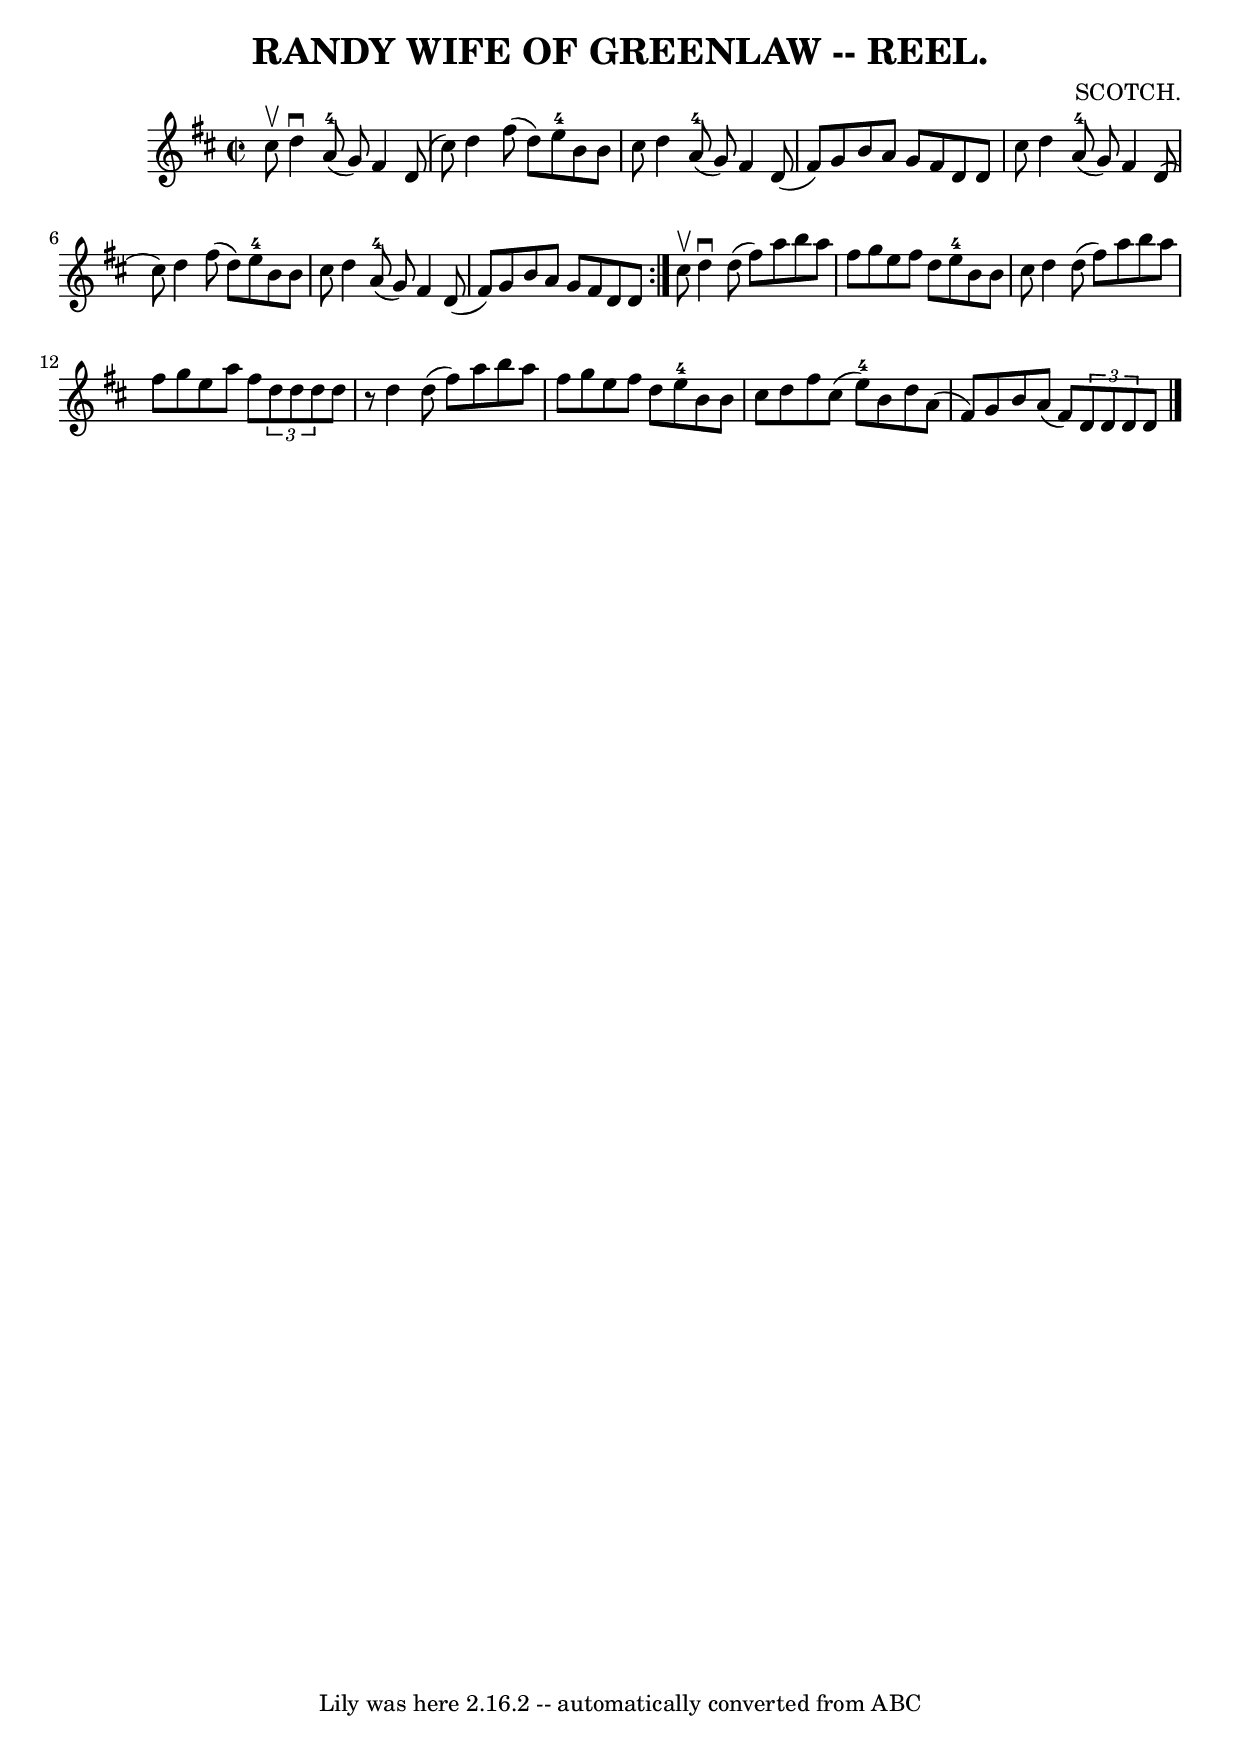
\version "2.16.2"
\include "Mammoth.ily"
\header {
  %% book = "Coles 43.7"
  composer = "SCOTCH."
  crossRefNumber = "1"
  footnotes = ""
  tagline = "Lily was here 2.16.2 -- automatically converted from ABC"
  title = "RANDY WIFE OF GREENLAW -- REEL."

}
voicedefault =  {



  \repeat volta 2 {

    \override Staff.TimeSignature #'style = #'C
    \time 2/2 
    \key d \major
    cis''8^\upbow |
    d''4^\downbow a'8-4(g'8) fis'4 d'8 (cis''8) |
    d''4 fis''8 (
    d''8) e''8-4 b'8 b'8 cis''8  |
    d''4 a'8-4(
    g'8) fis'4 d'8 (fis'8) |
    g'8 b'8 a'8 g'8    
    fis'8 d'8 d'8 cis''8  |
    d''4 a'8-4(g'8)   
    fis'4 d'8 (cis''8) |
    d''4 fis''8 (d''8) e''8-4 b'8 b'8 cis''8  |
    d''4 a'8-4(g'8) fis'4   
    d'8 (fis'8) |
    g'8 b'8 a'8 g'8 fis'8 d'8 d'8  

  } cis''8^\upbow |
  d''4^\downbow d''8 (fis''8) a''8    
  b''8 a''8 fis''8  |
  g''8 e''8 fis''8 d''8 e''8-4 b'8 b'8 cis''8  |
  d''4 d''8 (fis''8) a''8    
  b''8 a''8 fis''8  |
  g''8 e''8 a''8 fis''8    
  \times 2/3 { d''8 d''8 d''8  
	     } d''8    r8 |
  d''4 d''8 (
  fis''8) a''8 b''8 a''8 fis''8  |
  g''8 e''8    
  fis''8 d''8 e''8-4 b'8 b'8 cis''8  |
  d''8 fis''8 
  cis''8 (e''8-4) b'8 d''8 a'8 (fis'8) |
  g'8    
  b'8 a'8 (fis'8)   \times 2/3 { d'8 d'8 d'8  
			       } d'8  \bar "|." 
  

}

\score{
  <<

    \context Staff="default"
    {
      \voicedefault 
      
    }

  >>
  \layout {
    
  }
  \midi {
  }

}
